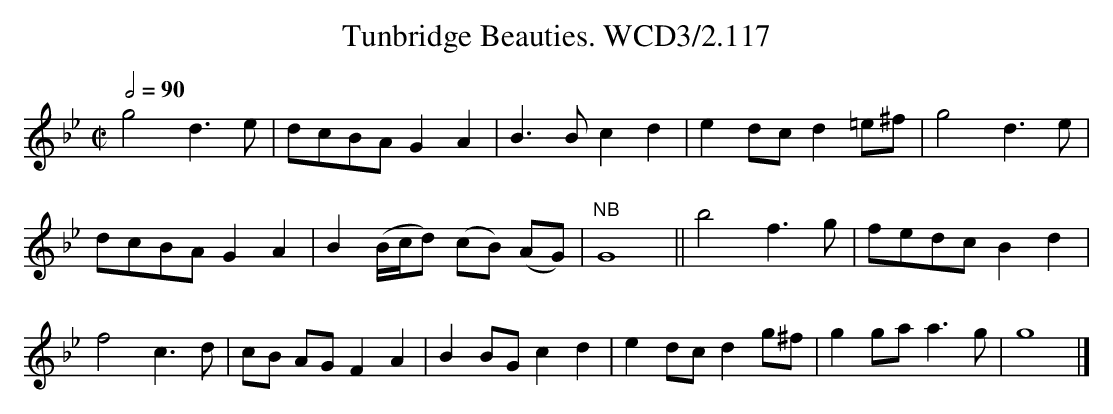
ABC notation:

X:1
T:Tunbridge Beauties. WCD3/2.117
M:C|
L:1/8
Q:1/2=90
K:Gm
g4 d3e|dcBA G2A2|B3B c2d2|e2dc d2=e^f|g4 d3e|
dcBA G2A2|B2(B/c/d) (cB) (AG)|"NB"G8||b4 f3g|fedc B2d2|
f4 c3d|cB AG F2A2|B2BG c2d2|e2dc d2g^f|g2ga a3g|g8|]
